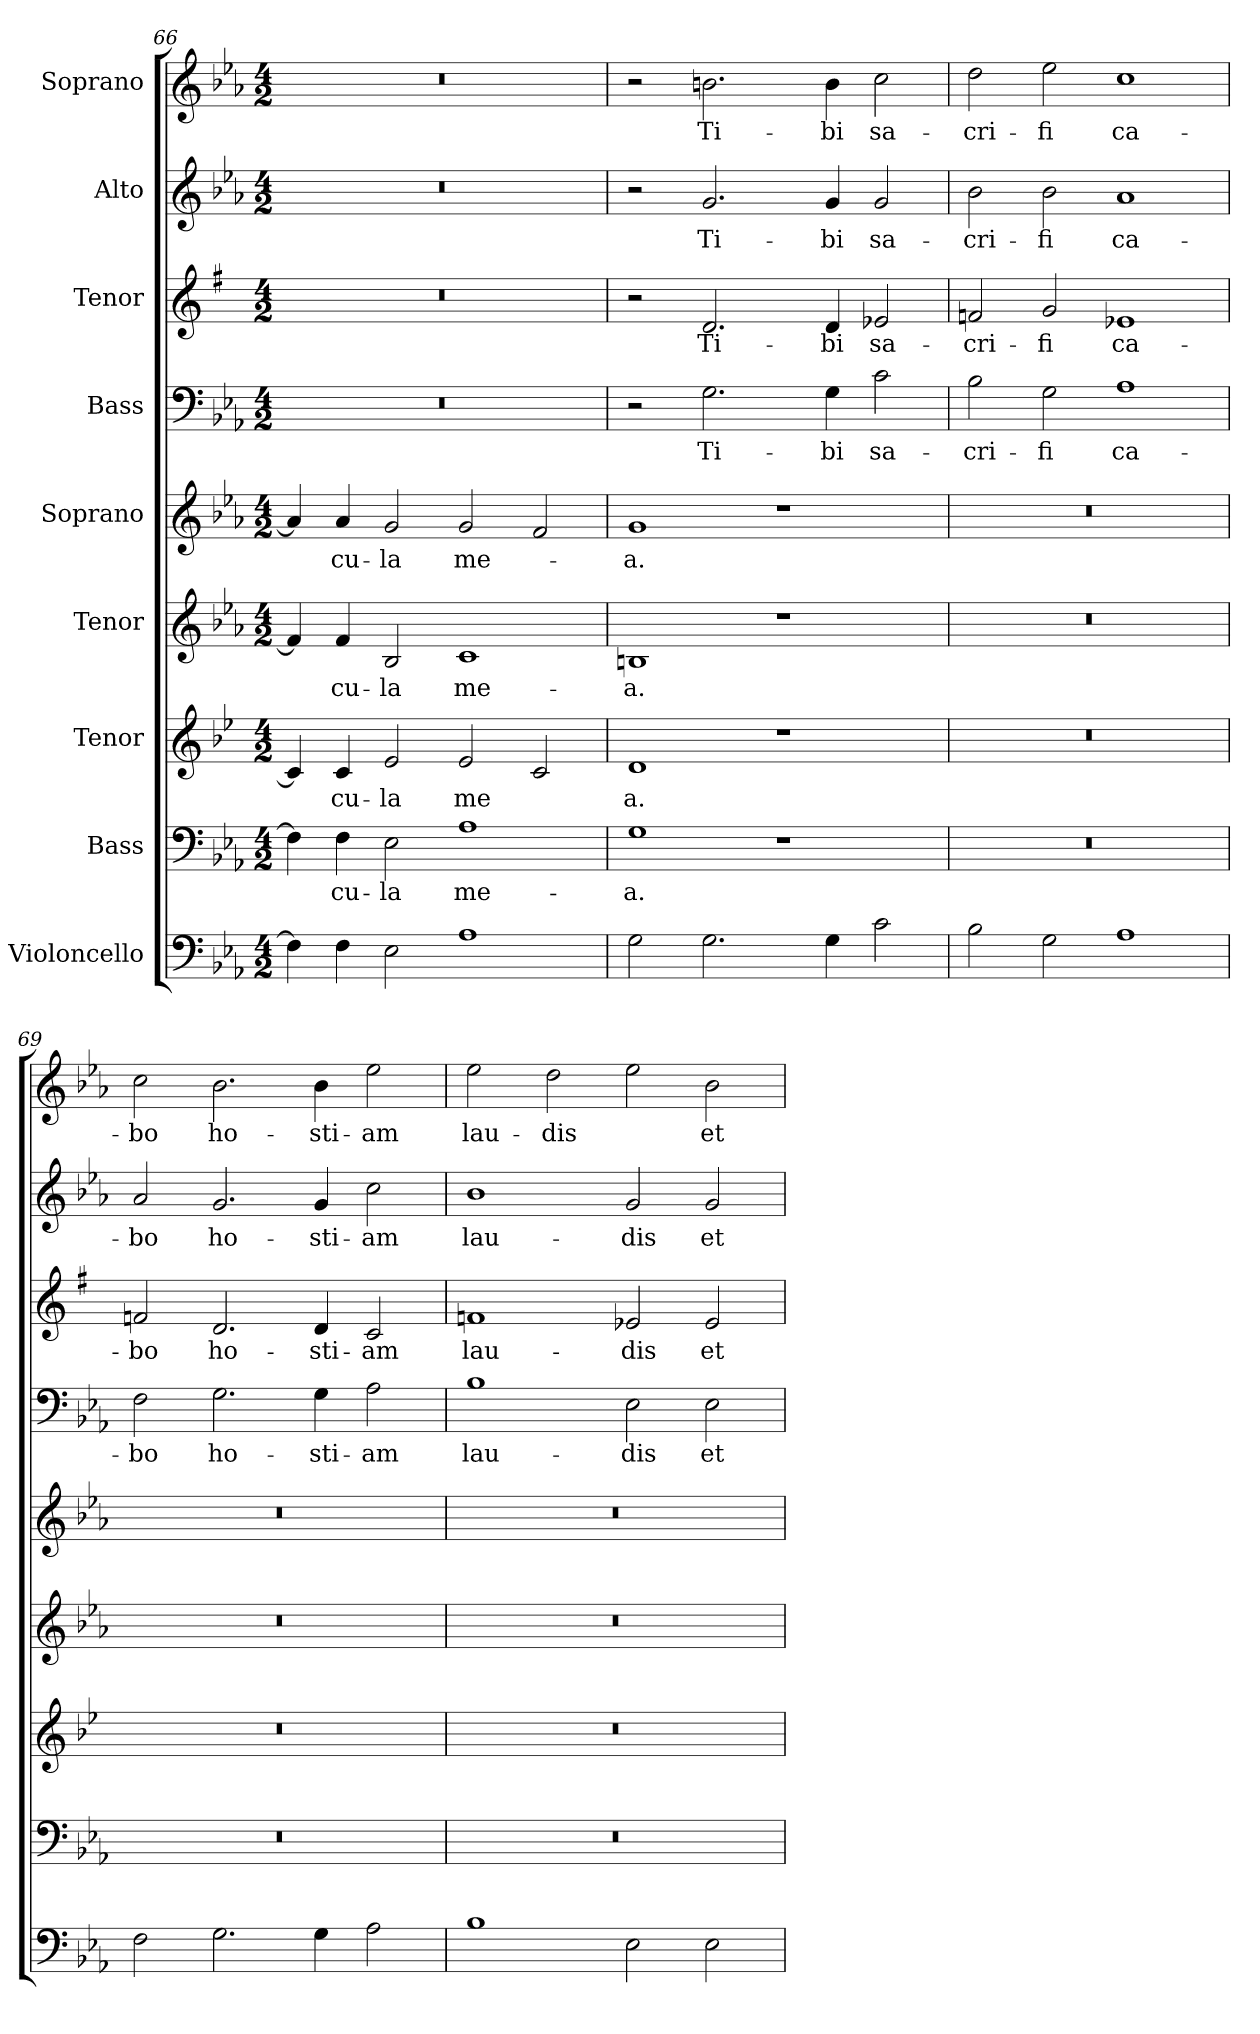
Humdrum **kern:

**kern	**kern	**text	**kern	**text	**kern	**text	**kern	**text	**kern	**text	**kern	**text	**kern	**text	**kern	**text
*part9	*part8	*part8	*part7	*part7	*part6	*part6	*part5	*part5	*part4	*part4	*part3	*part3	*part2	*part2	*part1	*part1
*staff9	*staff8	*staff8	*staff7	*staff7	*staff6	*staff6	*staff5	*staff5	*staff4	*staff4	*staff3	*staff3	*staff2	*staff2	*staff1	*staff1
*I"Violoncello	*I"Bass	*	*I"Tenor	*	*I"Tenor	*	*I"Soprano	*	*I"Bass	*	*I"Tenor	*	*I"Alto	*	*I"Soprano	*
*clefF4	*clefF4	*	*clefG2	*	*clefG2	*	*clefG2	*	*clefF4	*	*clefG2	*	*clefG2	*	*clefG2	*
*k[b-e-a-]	*k[b-e-a-]	*	*k[b-e-]	*	*k[b-e-a-]	*	*k[b-e-a-]	*	*k[b-e-a-]	*	*k[f#]	*	*k[b-e-a-]	*	*k[b-e-a-]	*
*M4/2	*M4/2	*	*M4/2	*	*M4/2	*	*M4/2	*	*M4/2	*	*M4/2	*	*M4/2	*	*M4/2	*
=66	=66	=66	=66	=66	=66	=66	=66	=66	=66	=66	=66	=66	=66	=66	=66	=66
4F\]	4F\]	.	4c/]	.	4f/]	.	4a-/]	.	0r	.	0r	.	0r	.	0r	.
!	!	!LO:LY:b	!	!LO:LY:b	!	!LO:LY:b	!	!LO:LY:b	!	!	!	!	!	!	!	!
4F\	4F\	-cu-	4c/	-cu-	4f/	-cu-	4a-/	-cu-	.	.	.	.	.	.	.	.
!	!	!LO:LY:b	!	!LO:LY:b	!	!LO:LY:b	!	!LO:LY:b	!	!	!	!	!	!	!	!
2E-\	2E-\	-la	2e-/	-la	2B-/	-la	2g/	-la	.	.	.	.	.	.	.	.
!	!	!LO:LY:b	!	!LO:LY:b	!	!LO:LY:b	!	!LO:LY:b	!	!	!	!	!	!	!	!
1A-	1A-	me-	2e-/	me	1c	me-	2g/	me-	.	.	.	.	.	.	.	.
.	.	.	2c/	.	.	.	2f/	.	.	.	.	.	.	.	.	.
=67	=67	=67	=67	=67	=67	=67	=67	=67	=67	=67	=67	=67	=67	=67	=67	=67
!	!	!LO:LY:b	!	!LO:LY:b	!	!LO:LY:b	!	!LO:LY:b	!	!	!	!	!	!	!	!
2G\	1G	-a.	1d	a.	1Bn	-a.	1g	-a.	2r	.	2r	.	2r	.	2r	.
!	!	!	!	!	!	!	!	!	!	!LO:LY:b	!	!LO:LY:b	!	!LO:LY:b	!	!LO:LY:b
2.G\	.	.	.	.	.	.	.	.	2.G\	Ti-	2.d/	Ti-	2.g/	Ti-	2.bn\	Ti-
.	1r	.	1r	.	1r	.	1r	.	.	.	.	.	.	.	.	.
!	!	!	!	!	!	!	!	!	!	!LO:LY:b	!	!LO:LY:b	!	!LO:LY:b	!	!LO:LY:b
4G\	.	.	.	.	.	.	.	.	4G\	-bi	4d/	-bi	4g/	-bi	4b\	-bi
!	!	!	!	!	!	!	!	!	!	!LO:LY:b	!	!LO:LY:b	!	!LO:LY:b	!	!LO:LY:b
2c\	.	.	.	.	.	.	.	.	2c\	sa-	2e-X/	sa-	2g/	sa-	2cc\	sa-
=68	=68	=68	=68	=68	=68	=68	=68	=68	=68	=68	=68	=68	=68	=68	=68	=68
!	!	!	!	!	!	!	!	!	!	!LO:LY:b	!	!LO:LY:b	!	!LO:LY:b	!	!LO:LY:b
2B-\	0r	.	0r	.	0r	.	0r	.	2B-\	-cri-	2fn/	-cri-	2b-\	-cri-	2dd\	-cri-
!	!	!	!	!	!	!	!	!	!	!LO:LY:b	!	!LO:LY:b	!	!LO:LY:b	!	!LO:LY:b
2G\	.	.	.	.	.	.	.	.	2G\	-fi	2g/	-fi	2b-\	-fi	2ee-\	-fi
!	!	!	!	!	!	!	!	!	!	!LO:LY:b	!	!LO:LY:b	!	!LO:LY:b	!	!LO:LY:b
1A-	.	.	.	.	.	.	.	.	1A-	ca-	1e-X	ca-	1a-	ca-	1cc	ca-
!!LO:PB:g=z
=69	=69	=69	=69	=69	=69	=69	=69	=69	=69	=69	=69	=69	=69	=69	=69	=69
!	!	!	!	!	!	!	!	!	!	!LO:LY:b	!	!LO:LY:b	!	!LO:LY:b	!	!LO:LY:b
2F\	0r	.	0r	.	0r	.	0r	.	2F\	-bo	2fn/	-bo	2a-/	-bo	2cc\	-bo
!	!	!	!	!	!	!	!	!	!	!LO:LY:b	!	!LO:LY:b	!	!LO:LY:b	!	!LO:LY:b
2.G\	.	.	.	.	.	.	.	.	2.G\	ho-	2.d/	ho-	2.g/	ho-	2.b-\	ho-
!	!	!	!	!	!	!	!	!	!	!LO:LY:b	!	!LO:LY:b	!	!LO:LY:b	!	!LO:LY:b
4G\	.	.	.	.	.	.	.	.	4G\	-sti-	4d/	-sti-	4g/	-sti-	4b-\	-sti-
!	!	!	!	!	!	!	!	!	!	!LO:LY:b	!	!LO:LY:b	!	!LO:LY:b	!	!LO:LY:b
2A-\	.	.	.	.	.	.	.	.	2A-\	-am	2c/	-am	2cc\	-am	2ee-\	-am
=70	=70	=70	=70	=70	=70	=70	=70	=70	=70	=70	=70	=70	=70	=70	=70	=70
!	!	!	!	!	!	!	!	!	!	!LO:LY:b	!	!LO:LY:b	!	!LO:LY:b	!	!LO:LY:b
1B-	0r	.	0r	.	0r	.	0r	.	1B-	lau-	1fn	lau-	1b-	lau-	2ee-\	lau-
!	!	!	!	!	!	!	!	!	!	!	!	!	!	!	!	!LO:LY:b
.	.	.	.	.	.	.	.	.	.	.	.	.	.	.	2dd\	-dis
!	!	!	!	!	!	!	!	!	!	!LO:LY:b	!	!LO:LY:b	!	!LO:LY:b	!	!
2E-\	.	.	.	.	.	.	.	.	2E-\	-dis	2e-X/	-dis	2g/	-dis	2ee-\	.
!	!	!	!	!	!	!	!	!	!	!LO:LY:b	!	!LO:LY:b	!	!LO:LY:b	!	!LO:LY:b
2E-\	.	.	.	.	.	.	.	.	2E-\	et	2e-/	et	2g/	et	2b-\	et
=	=	=	=	=	=	=	=	=	=	=	=	=	=	=	=	=
*-	*-	*-	*-	*-	*-	*-	*-	*-	*-	*-	*-	*-	*-	*-	*-	*-
